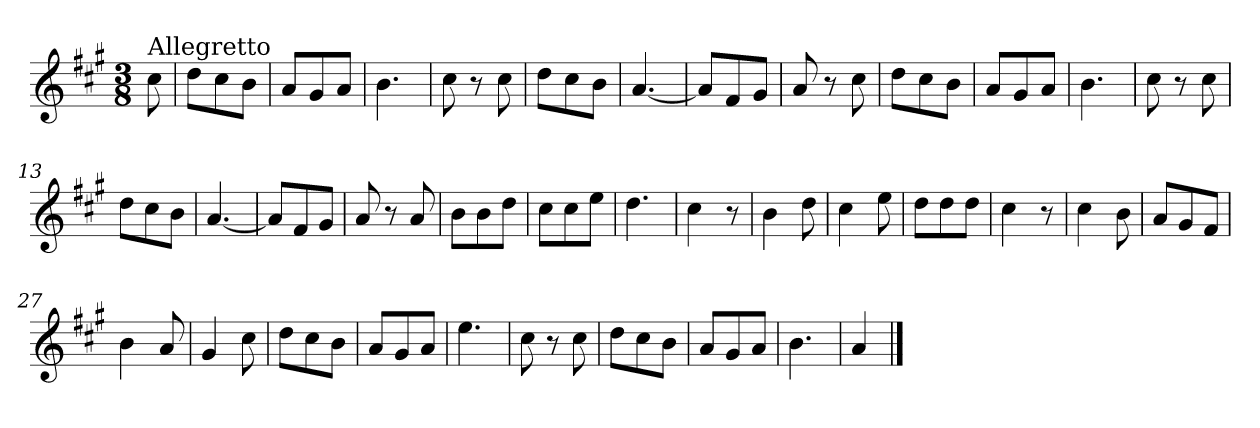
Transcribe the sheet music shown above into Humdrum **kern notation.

**kern
*part1
*staff1
*clefG2
*k[f#c#g#]
*A:
*M3/8
=
!LO:TX:a:t=Allegretto
8cc#\
=1
8dd\L
8cc#\
8b\J
=2
8a/L
8g#/
8a/J
=3
4.b\
=4
8cc#\
8r
8cc#\
=5
8dd\L
8cc#\
8b\J
=6
[4.a/
=7
8a/L]
8f#/
8g#/J
=8
8a/
8r
8cc#\
=9
8dd\L
8cc#\
8b\J
=10
8a/L
8g#/
8a/J
!!LO:LB:g=z
=11
4.b\
=12
8cc#\
8r
8cc#\
=13
8dd\L
8cc#\
8b\J
=14
[4.a/
=15
8a/L]
8f#/
8g#/J
=16
8a/
8r
8a/
=17
8b\L
8b\
8dd\J
=18
8cc#\L
8cc#\
8ee\J
=19
4.dd\
=20
4cc#\
8r
=21
4b\
8dd\
=22
4cc#\
8ee\
!!LO:LB:g=z
=23
8dd\L
8dd\
8dd\J
=24
4cc#\
8r
=25
4cc#\
8b\
=26
8a/L
8g#/
8f#/J
=27
4b\
8a/
=28
4g#/
8cc#\
=29
8dd\L
8cc#\
8b\J
=30
8a/L
8g#/
8a/J
=31
4.ee\
=32
8cc#\
8r
8cc#\
=33
8dd\L
8cc#\
8b\J
=34
8a/L
8g#/
8a/J
!!LO:LB:g=z
=35
4.b\
=36
4a/
==
*-
